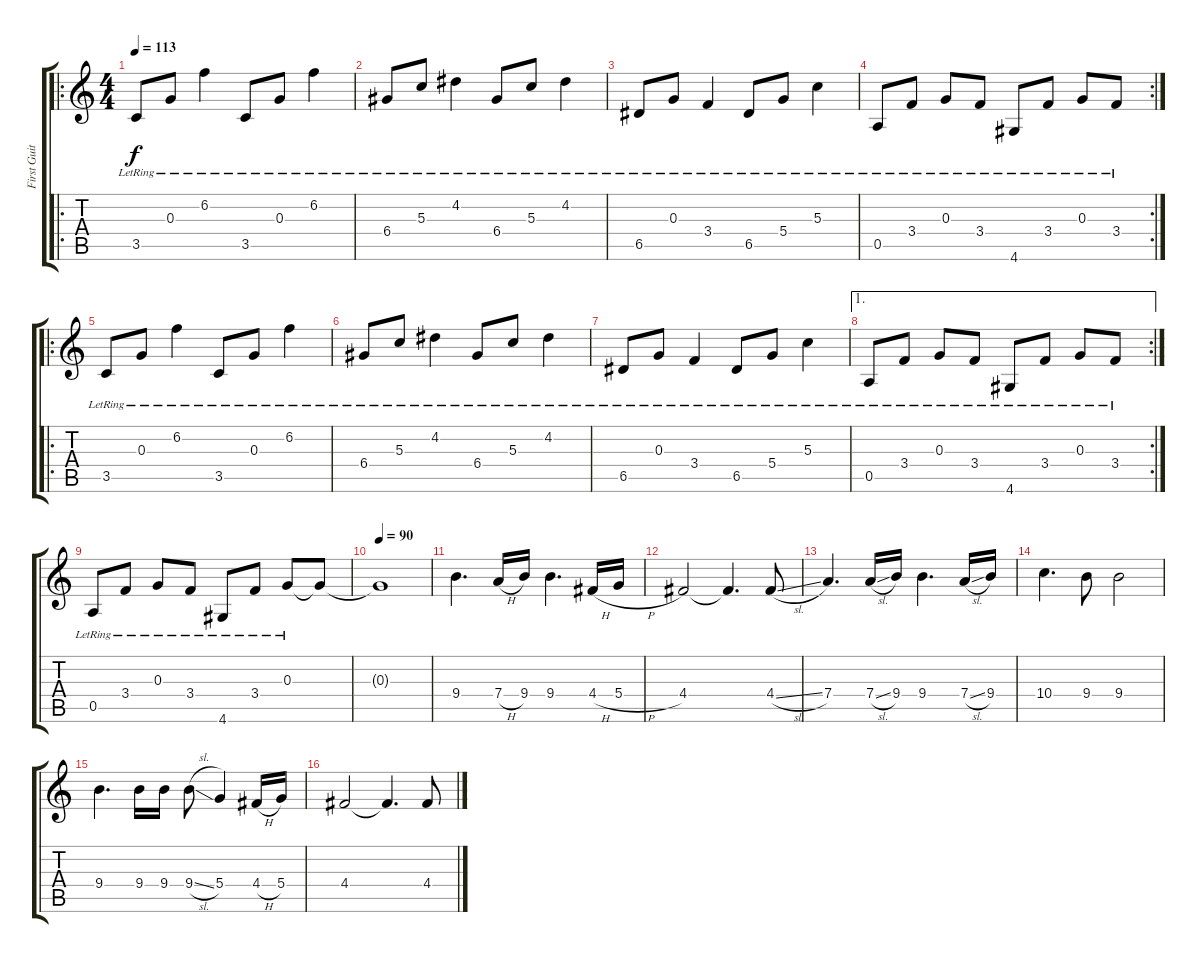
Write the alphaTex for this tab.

\track ("First Guitar" "First Guit") {instrument electricguitarclean}
\staff {score tabs}
\tuning (E4 B3 G3 D3 A2 E2) {hide}
\ro
\ts (4 4)
\tempo 113
\clef g2
\ks c
3.5{lr}.8{dy f} 0.3{lr}.8 6.2{lr}.4 3.5{lr}.8 0.3{lr}.8 6.2{lr}.4 |
6.4{lr}.8 5.3{lr}.8 4.2{lr}.4 6.4{lr}.8 5.3{lr}.8 4.2{lr}.4 |
6.5{lr}.8 0.3{lr}.8 3.4{lr}.4 6.5{lr}.8 5.4{lr}.8 5.3{lr}.4 |
\rc 2
0.5{lr}.8 3.4{lr}.8 0.3{lr}.8 3.4{lr}.8 4.6{lr}.8 3.4{lr}.8 0.3{lr}.8 3.4{lr}.8 |
\ro
3.5{lr}.8 0.3{lr}.8 6.2{lr}.4 3.5{lr}.8 0.3{lr}.8 6.2{lr}.4 |
6.4{lr}.8 5.3{lr}.8 4.2{lr}.4 6.4{lr}.8 5.3{lr}.8 4.2{lr}.4 |
6.5{lr}.8 0.3{lr}.8 3.4{lr}.4 6.5{lr}.8 5.4{lr}.8 5.3{lr}.4 |
\ae 1
\rc 2
0.5{lr}.8 3.4{lr}.8 0.3{lr}.8 3.4{lr}.8 4.6{lr}.8 3.4{lr}.8 0.3{lr}.8 3.4{lr}.8 |
0.5{lr}.8 3.4{lr}.8 0.3{lr}.8 3.4{lr}.8 4.6{lr}.8 3.4{lr}.8 0.3{lr}.8 0.3{t}.8 |
\tempo 90
0.3{t}.1 |
9.4.4{d instrument distortionguitar} 7.4{h}.16 9.4.16 9.4.4{d} 4.4{h}.16 5.4{h}.16 |
4.4.2 4.4{t}.4{d} 4.4{sl}.8 |
7.4.4{d} 7.4{sl}.16 9.4.16 9.4.4{d} 7.4{sl}.16 9.4.16 |
10.4.4{d} 9.4.8 9.4.2 |
9.4.4{d} 9.4.16 9.4.16 9.4{sl}.8 5.4.4 4.4{h}.16 5.4.16 |
4.4.2 4.4{t}.4{d} 4.4{sl}.8
